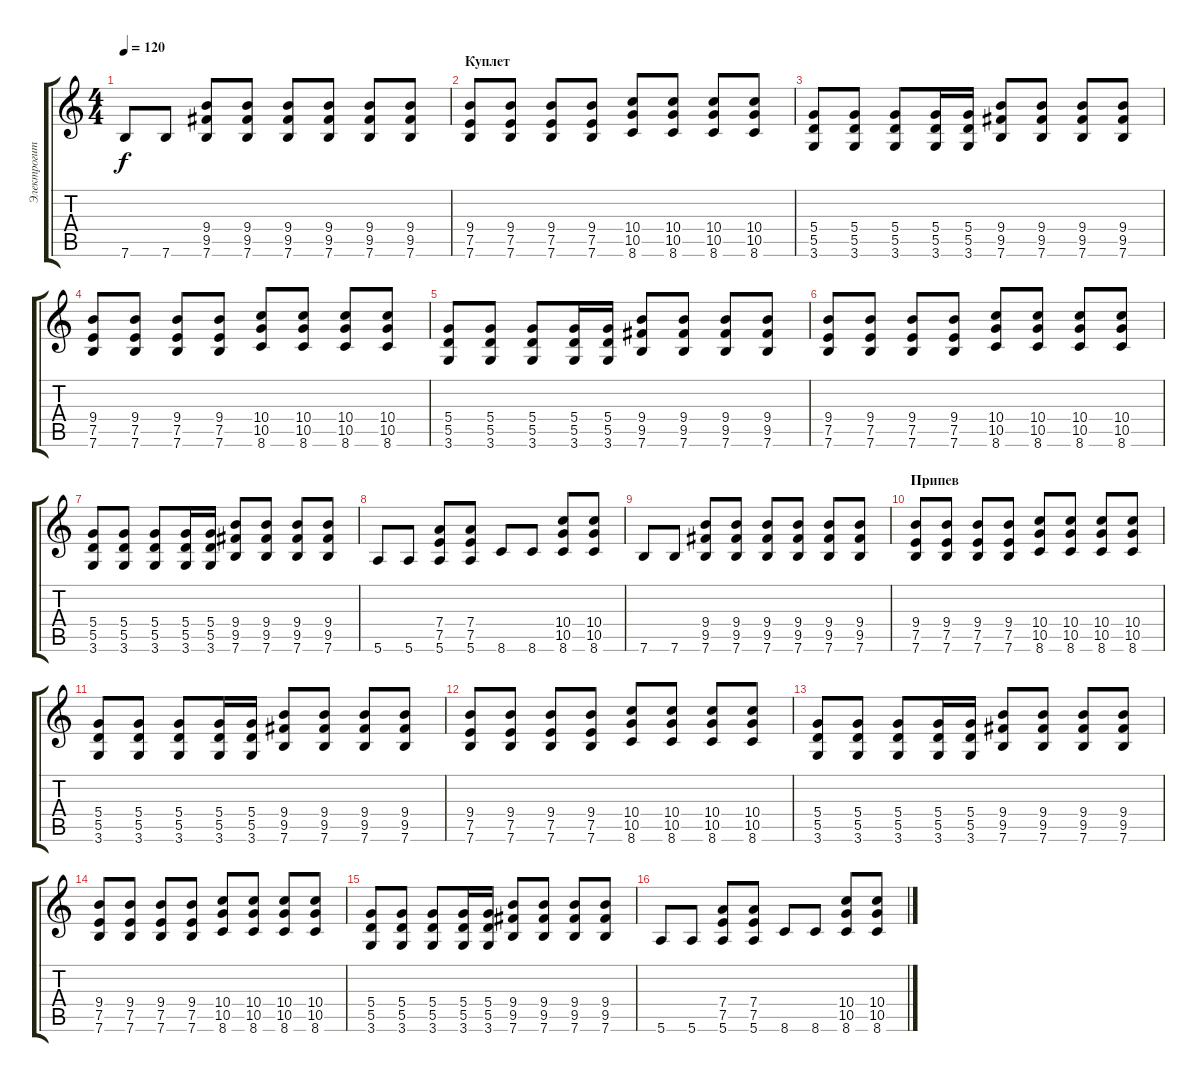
\track ("Электрогитара" "Электрогит") {instrument distortionguitar}
\staff {score tabs}
\tuning (E4 B3 G3 D3 A2 E2) {hide}
\ts (4 4)
\tempo 120
\clef g2
\ks c
7.6.8{dy f} 7.6.8 (9.4 9.5 7.6).8 (9.4 9.5 7.6).8 (9.4 9.5 7.6).8 (9.4 9.5 7.6).8 (9.4 9.5 7.6).8 (9.4 9.5 7.6).8 |
\section ("" "Куплет")
(9.4 7.5 7.6).8 (9.4 7.5 7.6).8 (9.4 7.5 7.6).8 (9.4 7.5 7.6).8 (10.4 10.5 8.6).8 (10.4 10.5 8.6).8 (10.4 10.5 8.6).8 (10.4 10.5 8.6).8 |
(5.4 5.5 3.6).8 (5.4 5.5 3.6).8 (5.4 5.5 3.6).8 (5.4 5.5 3.6).16 (5.4 5.5 3.6).16 (9.4 9.5 7.6).8 (9.4 9.5 7.6).8 (9.4 9.5 7.6).8 (9.4 9.5 7.6).8 |
(9.4 7.5 7.6).8 (9.4 7.5 7.6).8 (9.4 7.5 7.6).8 (9.4 7.5 7.6).8 (10.4 10.5 8.6).8 (10.4 10.5 8.6).8 (10.4 10.5 8.6).8 (10.4 10.5 8.6).8 |
(5.4 5.5 3.6).8 (5.4 5.5 3.6).8 (5.4 5.5 3.6).8 (5.4 5.5 3.6).16 (5.4 5.5 3.6).16 (9.4 9.5 7.6).8 (9.4 9.5 7.6).8 (9.4 9.5 7.6).8 (9.4 9.5 7.6).8 |
(9.4 7.5 7.6).8 (9.4 7.5 7.6).8 (9.4 7.5 7.6).8 (9.4 7.5 7.6).8 (10.4 10.5 8.6).8 (10.4 10.5 8.6).8 (10.4 10.5 8.6).8 (10.4 10.5 8.6).8 |
(5.4 5.5 3.6).8 (5.4 5.5 3.6).8 (5.4 5.5 3.6).8 (5.4 5.5 3.6).16 (5.4 5.5 3.6).16 (9.4 9.5 7.6).8 (9.4 9.5 7.6).8 (9.4 9.5 7.6).8 (9.4 9.5 7.6).8 |
5.6.8 5.6.8 (7.4 7.5 5.6).8 (7.4 7.5 5.6).8 8.6.8 8.6.8 (10.4 10.5 8.6).8 (10.4 10.5 8.6).8 |
7.6.8 7.6.8 (9.4 9.5 7.6).8 (9.4 9.5 7.6).8 (9.4 9.5 7.6).8 (9.4 9.5 7.6).8 (9.4 9.5 7.6).8 (9.4 9.5 7.6).8 |
\section ("" "Припев")
(9.4 7.5 7.6).8 (9.4 7.5 7.6).8 (9.4 7.5 7.6).8 (9.4 7.5 7.6).8 (10.4 10.5 8.6).8 (10.4 10.5 8.6).8 (10.4 10.5 8.6).8 (10.4 10.5 8.6).8 |
(5.4 5.5 3.6).8 (5.4 5.5 3.6).8 (5.4 5.5 3.6).8 (5.4 5.5 3.6).16 (5.4 5.5 3.6).16 (9.4 9.5 7.6).8 (9.4 9.5 7.6).8 (9.4 9.5 7.6).8 (9.4 9.5 7.6).8 |
(9.4 7.5 7.6).8 (9.4 7.5 7.6).8 (9.4 7.5 7.6).8 (9.4 7.5 7.6).8 (10.4 10.5 8.6).8 (10.4 10.5 8.6).8 (10.4 10.5 8.6).8 (10.4 10.5 8.6).8 |
(5.4 5.5 3.6).8 (5.4 5.5 3.6).8 (5.4 5.5 3.6).8 (5.4 5.5 3.6).16 (5.4 5.5 3.6).16 (9.4 9.5 7.6).8 (9.4 9.5 7.6).8 (9.4 9.5 7.6).8 (9.4 9.5 7.6).8 |
(9.4 7.5 7.6).8 (9.4 7.5 7.6).8 (9.4 7.5 7.6).8 (9.4 7.5 7.6).8 (10.4 10.5 8.6).8 (10.4 10.5 8.6).8 (10.4 10.5 8.6).8 (10.4 10.5 8.6).8 |
(5.4 5.5 3.6).8 (5.4 5.5 3.6).8 (5.4 5.5 3.6).8 (5.4 5.5 3.6).16 (5.4 5.5 3.6).16 (9.4 9.5 7.6).8 (9.4 9.5 7.6).8 (9.4 9.5 7.6).8 (9.4 9.5 7.6).8 |
5.6.8 5.6.8 (7.4 7.5 5.6).8 (7.4 7.5 5.6).8 8.6.8 8.6.8 (10.4 10.5 8.6).8 (10.4 10.5 8.6).8
